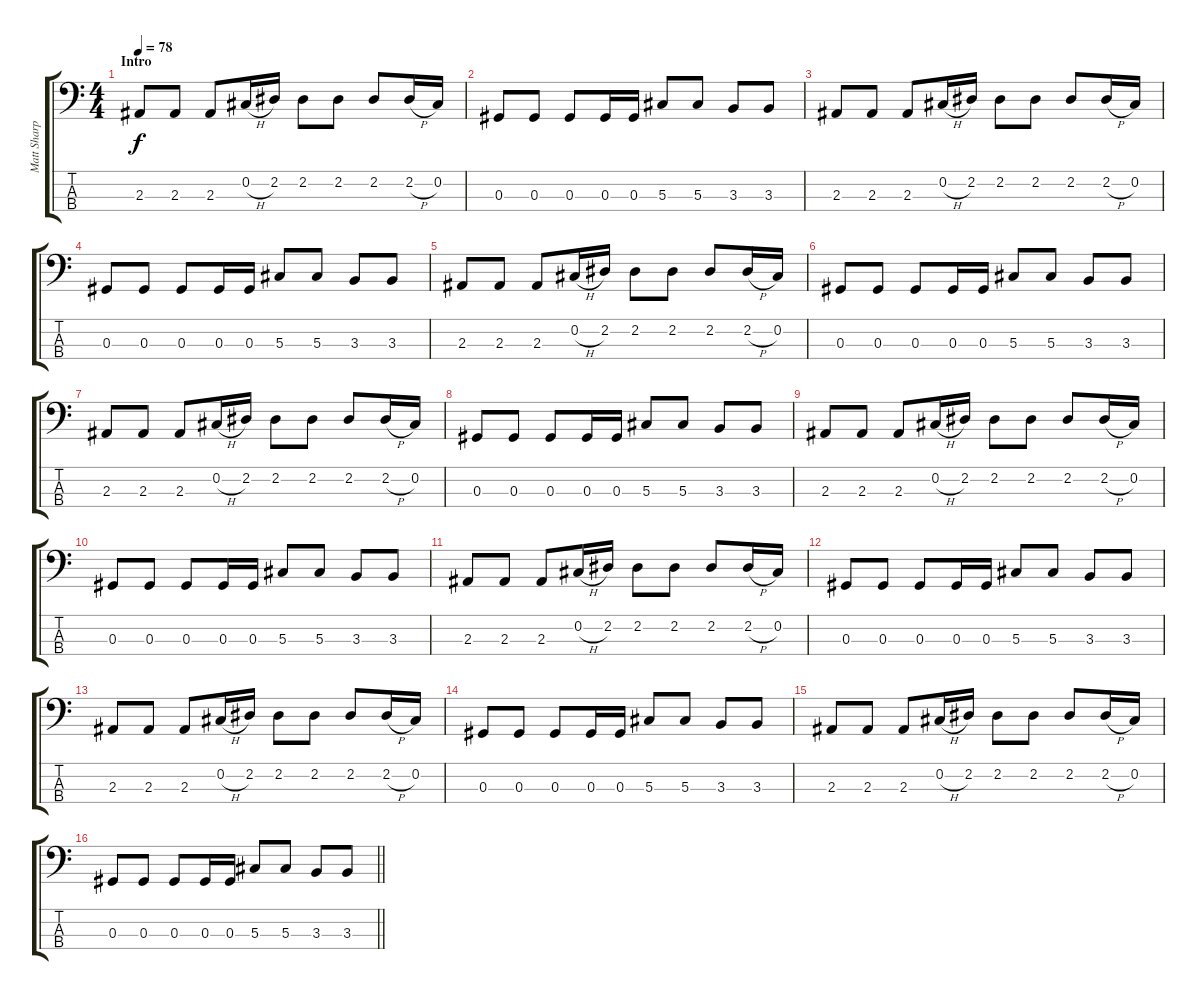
\track ("Matt Sharp" "Matt Sharp") {instrument electricbassfinger}
\staff {score tabs}
\tuning (Gb2 Db2 Ab1 Eb1) {hide}
\ts (4 4)
\section ("" "Intro")
\tempo 78
\clef f4
\ks c
2.3.8{dy f instrument electricbassfinger} 2.3.8 2.3.8 0.2{h}.16 2.2.16 2.2.8 2.2.8 2.2.8 2.2{h}.16 0.2.16 |
0.3.8 0.3.8 0.3.8 0.3.16 0.3.16 5.3.8 5.3.8 3.3.8 3.3.8 |
2.3.8 2.3.8 2.3.8 0.2{h}.16 2.2.16 2.2.8 2.2.8 2.2.8 2.2{h}.16 0.2.16 |
0.3.8 0.3.8 0.3.8 0.3.16 0.3.16 5.3.8 5.3.8 3.3.8 3.3.8 |
2.3.8 2.3.8 2.3.8 0.2{h}.16 2.2.16 2.2.8 2.2.8 2.2.8 2.2{h}.16 0.2.16 |
0.3.8 0.3.8 0.3.8 0.3.16 0.3.16 5.3.8 5.3.8 3.3.8 3.3.8 |
2.3.8 2.3.8 2.3.8 0.2{h}.16 2.2.16 2.2.8 2.2.8 2.2.8 2.2{h}.16 0.2.16 |
0.3.8 0.3.8 0.3.8 0.3.16 0.3.16 5.3.8 5.3.8 3.3.8 3.3.8 |
2.3.8 2.3.8 2.3.8 0.2{h}.16 2.2.16 2.2.8 2.2.8 2.2.8 2.2{h}.16 0.2.16 |
0.3.8 0.3.8 0.3.8 0.3.16 0.3.16 5.3.8 5.3.8 3.3.8 3.3.8 |
2.3.8 2.3.8 2.3.8 0.2{h}.16 2.2.16 2.2.8 2.2.8 2.2.8 2.2{h}.16 0.2.16 |
0.3.8 0.3.8 0.3.8 0.3.16 0.3.16 5.3.8 5.3.8 3.3.8 3.3.8 |
2.3.8 2.3.8 2.3.8 0.2{h}.16 2.2.16 2.2.8 2.2.8 2.2.8 2.2{h}.16 0.2.16 |
0.3.8 0.3.8 0.3.8 0.3.16 0.3.16 5.3.8 5.3.8 3.3.8 3.3.8 |
2.3.8 2.3.8 2.3.8 0.2{h}.16 2.2.16 2.2.8 2.2.8 2.2.8 2.2{h}.16 0.2.16 |
\barLineRight lightlight
0.3.8 0.3.8 0.3.8 0.3.16 0.3.16 5.3.8 5.3.8 3.3.8 3.3.8
